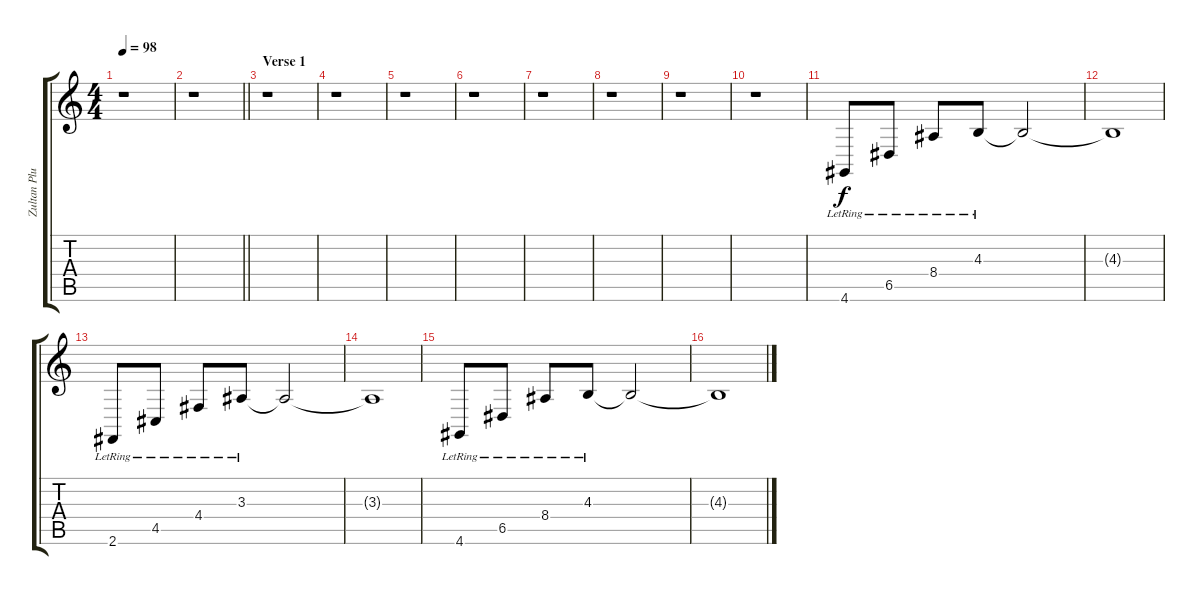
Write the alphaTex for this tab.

\track ("Zultan Pluto (Keyboard)" "Zultan Plu") {instrument electricpiano1}
\staff {score tabs}
\tuning (E4 B3 G3 D3 A2 E2) {hide}
\ts (4 4)
\tempo 98
\clef g2
\ks c
r.1{dy f} |
\barLineRight lightlight
r.1 |
\section ("" "Verse 1")
r.1 |
r.1 |
r.1 |
r.1 |
r.1 |
r.1 |
r.1 |
r.1 |
4.6{lr}.8 6.5{lr}.8 8.4{lr}.8 4.3{lr}.8 4.3{t}.2 |
4.3{t}.1 |
2.6{lr}.8{volume 7 balance 13} 4.5{lr}.8 4.4{lr}.8 3.3{lr}.8 3.3{t}.2 |
3.3{t}.1 |
4.6{lr}.8{volume 13 balance 8} 6.5{lr}.8 8.4{lr}.8 4.3{lr}.8 4.3{t}.2 |
4.3{t}.1
